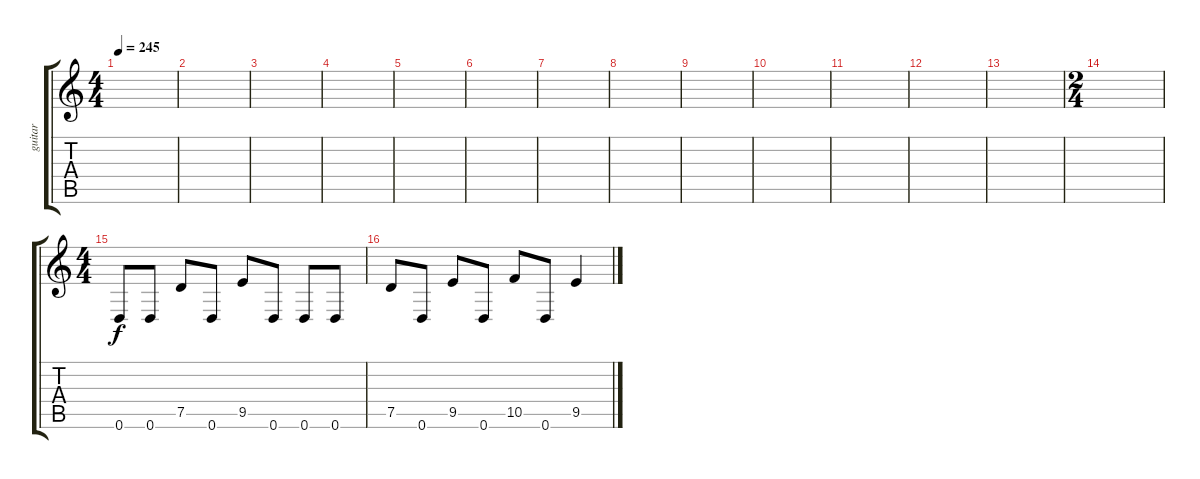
\track ("guitar" "guitar") {instrument distortionguitar}
\staff {score tabs}
\tuning (D4 A3 F3 C3 G2 D2) {hide}
\ts (4 4)
\tempo 245
\clef g2
\ks c
|
|
|
|
|
|
|
|
|
|
|
|
|
\ts (2 4)
|
\ts (4 4)
0.6.8 0.6.8 7.5.8 0.6.8 9.5.8 0.6.8 0.6.8 0.6.8 |
7.5.8 0.6.8 9.5.8 0.6.8 10.5.8 0.6.8 9.5.4
